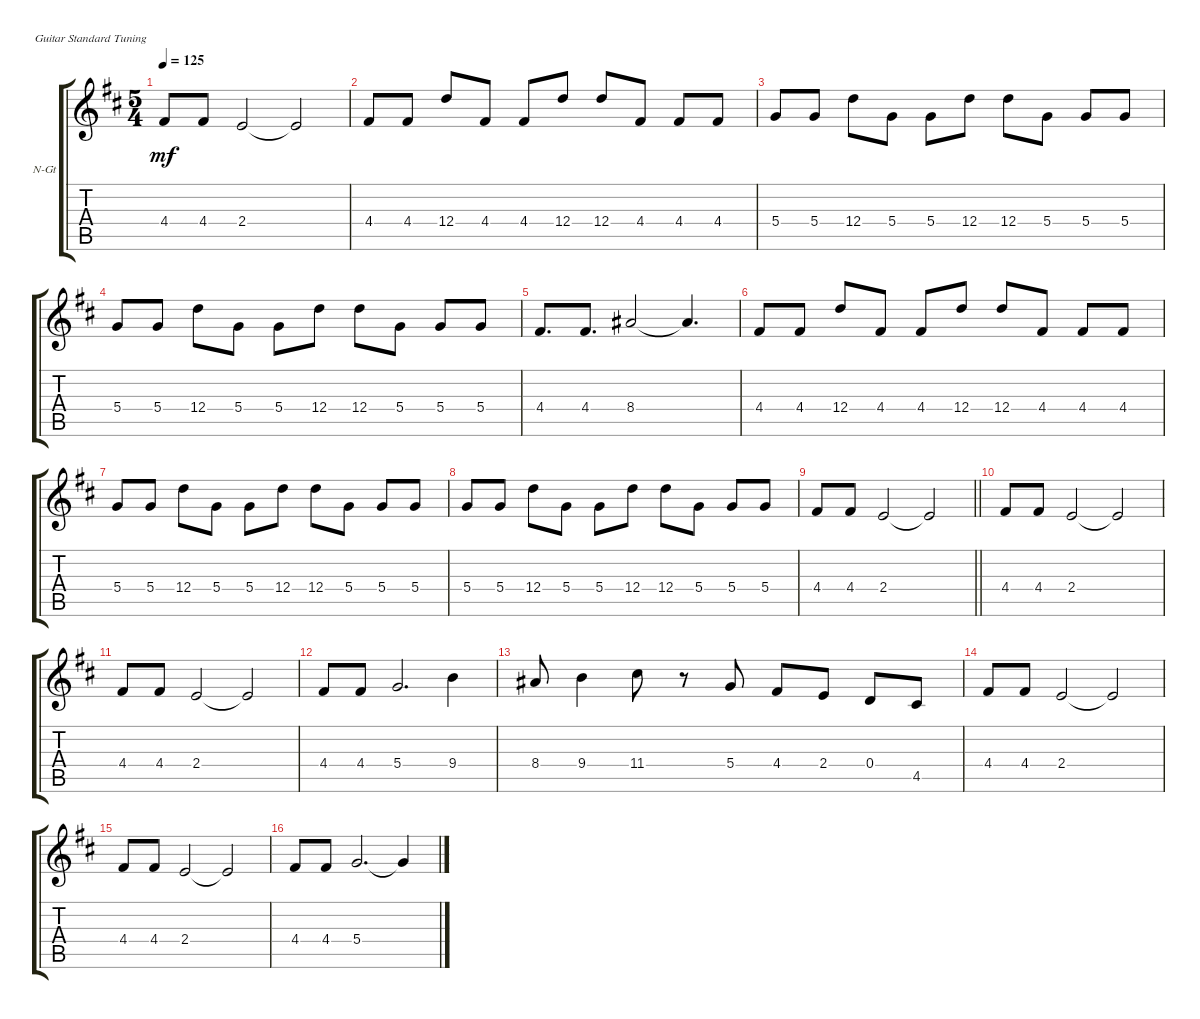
\defaultSystemsLayout 4
\bracketExtendMode groupsimilarinstruments
\firstSystemTrackNameOrientation horizontal
\otherSystemsTrackNameOrientation horizontal
\track ("ГОЛОС КРИСТОВСКИЙ" "N-Gt") {instrument acousticguitarnylon}
\staff {score tabs}
\tuning (E4 B3 G3 D3 A2 E2)
\ts (5 4)
\tempo 125
\clef g2
\scale
0.333333
\ks bminor
4.4.8{dy mf} 4.4.8 2.4.2 2.4{t}.2 |
\scale
0.333333 4.4.8 4.4.8 12.4.8 4.4.8 4.4.8 12.4.8 12.4.8 4.4.8 4.4.8 4.4.8 |
\scale
0.333333 5.4.8 5.4.8 12.4.8 5.4.8 5.4.8 12.4.8 12.4.8 5.4.8 5.4.8 5.4.8 |
\scale
0.333333 5.4.8 5.4.8 12.4.8 5.4.8 5.4.8 12.4.8 12.4.8 5.4.8 5.4.8 5.4.8 |
\scale
0.333333 4.4.8{d} 4.4.8{d} 8.4.2 8.4{t}.4{d} |
\scale
0.333333 4.4.8 4.4.8 12.4.8 4.4.8 4.4.8 12.4.8 12.4.8 4.4.8 4.4.8 4.4.8 |
\scale
0.333333 5.4.8 5.4.8 12.4.8 5.4.8 5.4.8 12.4.8 12.4.8 5.4.8 5.4.8 5.4.8 |
\scale
0.333333 5.4.8 5.4.8 12.4.8 5.4.8 5.4.8 12.4.8 12.4.8 5.4.8 5.4.8 5.4.8 |
\scale
0.333333
\barLineRight lightlight
4.4.8 4.4.8 2.4.2 2.4{t}.2 |
\scale
0.333333 4.4.8 4.4.8 2.4.2 2.4{t}.2 |
\scale
0.333333 4.4.8 4.4.8 2.4.2 2.4{t}.2 |
\scale
0.333333 4.4.8 4.4.8 5.4.2{d} 9.4.4 |
\scale
0.333333 8.4.8 9.4.4 11.4.8 r.8 5.4.8 4.4.8 2.4.8 0.4.8 4.5.8 |
\scale
0.333333 4.4.8 4.4.8 2.4.2 2.4{t}.2 |
\scale
0.333333 4.4.8 4.4.8 2.4.2 2.4{t}.2 |
\scale
0.333333 4.4.8 4.4.8 5.4.2{d} 5.4{t}.4
